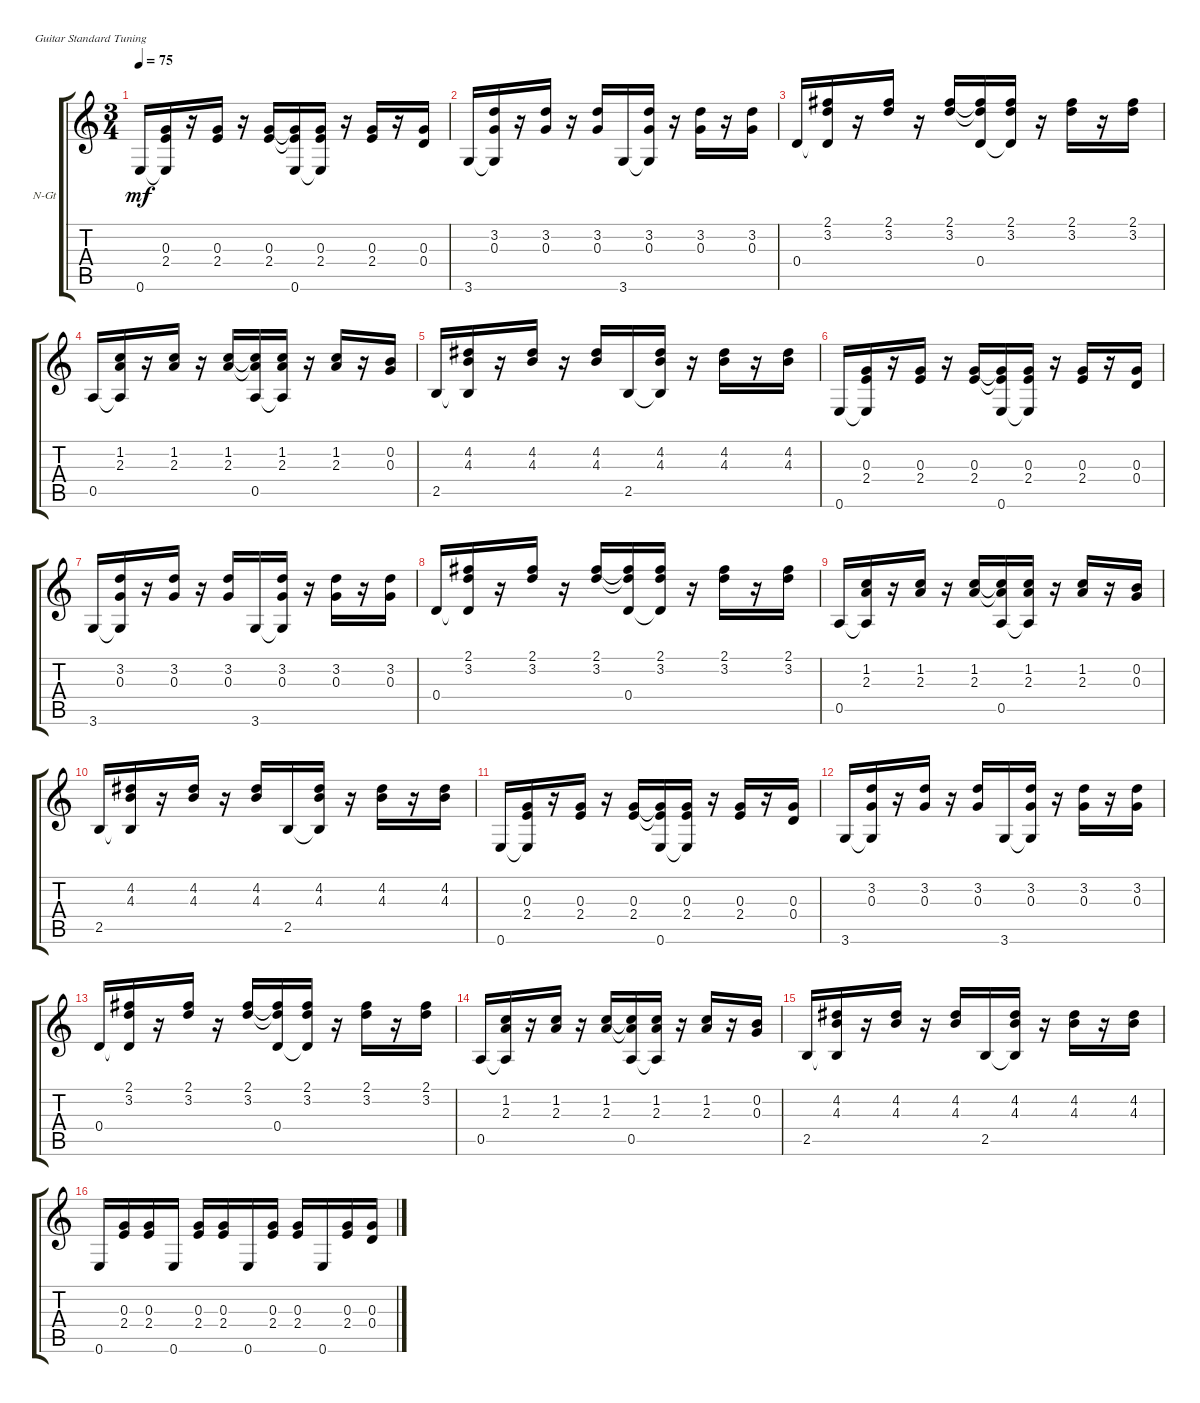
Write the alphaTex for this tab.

\defaultSystemsLayout 4
\bracketExtendMode groupsimilarinstruments
\firstSystemTrackNameOrientation horizontal
\otherSystemsTrackNameOrientation horizontal
\track ("Nylon Guitar" "N-Gt") {instrument acousticguitarnylon}
\staff {score tabs}
\tuning (E4 B3 G3 D3 A2 E2)
\ts (3 4)
\tempo 75
\clef g2
\ks c
0.6.16{dy mf instrument acousticguitarnylon} (2.4 0.3 0.6{t}).16 r.16 (2.4 0.3).16 r.16 (2.4 0.3).16 (0.6 2.4{t} 0.3{t}).16 (2.4 0.3 0.6{t}).16 r.16 (2.4 0.3).16 r.16 (0.4 0.3).16 |
3.6.16 (0.3 3.2 3.6{t}).16 r.16 (0.3 3.2).16 r.16 (0.3 3.2).16 3.6.16 (3.6{t} 0.3 3.2).16 r.16 (0.3 3.2).16 r.16 (0.3 3.2).16 |
0.4.16 (2.1 3.2 0.4{t}).16 r.16 (3.2 2.1).16 r.16 (3.2 2.1).16 (0.4 3.2{t} 2.1{t}).16 (2.1 3.2 0.4{t}).16 r.16 (3.2 2.1).16 r.16 (2.1 3.2).16 |
0.5.16 (2.3 1.2 0.5{t}).16 r.16 (2.3 1.2).16 r.16 (2.3 1.2).16 (0.5 2.3{t} 1.2{t}).16 (2.3 1.2 0.5{t}).16 r.16 (1.2 2.3).16 r.16 (0.3 0.2).16 |
2.5.16 (4.3 4.2 2.5{t}).16 r.16 (4.3 4.2).16 r.16 (4.3 4.2).16 2.5.16 (4.3 4.2 2.5{t}).16 r.16 (4.2 4.3).16 r.16 (4.3 4.2).16 |
0.6.16 (2.4 0.3 0.6{t}).16 r.16 (2.4 0.3).16 r.16 (2.4 0.3).16 (0.6 2.4{t} 0.3{t}).16 (2.4 0.3 0.6{t}).16 r.16 (2.4 0.3).16 r.16 (0.4 0.3).16 |
3.6.16 (0.3 3.2 3.6{t}).16 r.16 (0.3 3.2).16 r.16 (0.3 3.2).16 3.6.16 (3.6{t} 0.3 3.2).16 r.16 (0.3 3.2).16 r.16 (0.3 3.2).16 |
0.4.16 (2.1 3.2 0.4{t}).16 r.16 (3.2 2.1).16 r.16 (3.2 2.1).16 (0.4 3.2{t} 2.1{t}).16 (2.1 3.2 0.4{t}).16 r.16 (3.2 2.1).16 r.16 (2.1 3.2).16 |
0.5.16 (2.3 1.2 0.5{t}).16 r.16 (2.3 1.2).16 r.16 (2.3 1.2).16 (0.5 2.3{t} 1.2{t}).16 (2.3 1.2 0.5{t}).16 r.16 (1.2 2.3).16 r.16 (0.3 0.2).16 |
2.5.16 (4.3 4.2 2.5{t}).16 r.16 (4.3 4.2).16 r.16 (4.3 4.2).16 2.5.16 (4.3 4.2 2.5{t}).16 r.16 (4.2 4.3).16 r.16 (4.3 4.2).16 |
0.6.16 (2.4 0.3 0.6{t}).16 r.16 (2.4 0.3).16 r.16 (2.4 0.3).16 (0.6 2.4{t} 0.3{t}).16 (2.4 0.3 0.6{t}).16 r.16 (2.4 0.3).16 r.16 (0.4 0.3).16 |
3.6.16 (0.3 3.2 3.6{t}).16 r.16 (0.3 3.2).16 r.16 (0.3 3.2).16 3.6.16 (3.6{t} 0.3 3.2).16 r.16 (0.3 3.2).16 r.16 (0.3 3.2).16 |
0.4.16 (2.1 3.2 0.4{t}).16 r.16 (3.2 2.1).16 r.16 (3.2 2.1).16 (0.4 3.2{t} 2.1{t}).16 (2.1 3.2 0.4{t}).16 r.16 (3.2 2.1).16 r.16 (2.1 3.2).16 |
0.5.16 (2.3 1.2 0.5{t}).16 r.16 (2.3 1.2).16 r.16 (2.3 1.2).16 (0.5 2.3{t} 1.2{t}).16 (2.3 1.2 0.5{t}).16 r.16 (1.2 2.3).16 r.16 (0.3 0.2).16 |
2.5.16 (4.3 4.2 2.5{t}).16 r.16 (4.3 4.2).16 r.16 (4.3 4.2).16 2.5.16 (4.3 4.2 2.5{t}).16 r.16 (4.2 4.3).16 r.16 (4.3 4.2).16 |
0.6.16 (2.4 0.3).16 (0.3 2.4).16 0.6.16 (2.4 0.3).16 (0.3 2.4).16 0.6.16 (2.4 0.3).16 (0.3 2.4).16 0.6.16 (2.4 0.3).16 (0.4 0.3).16
